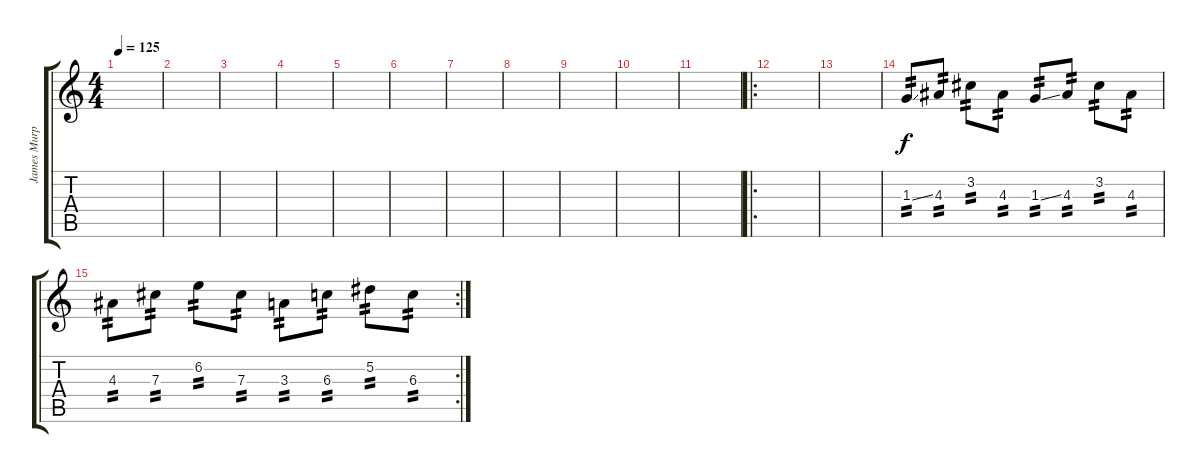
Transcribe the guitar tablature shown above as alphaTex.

\track ("James Murphy (solo)" "James Murp") {instrument distortionguitar}
\staff {score tabs}
\tuning (Eb4 Bb3 Gb3 Db3 Ab2 Db2) {hide}
\ts (4 4)
\tempo 125
\clef g2
\ks c
|
|
|
|
|
|
|
|
|
|
|
\ro
|
|
1.3{ss}.8{tp 2} 4.3.8{tp 2} 3.2.8{tp 2} 4.3.8{tp 2} 1.3{ss}.8{tp 2} 4.3.8{tp 2} 3.2.8{tp 2} 4.3.8{tp 2} |
\rc 2
4.3.8{tp 2} 7.3.8{tp 2} 6.2.8{tp 2} 7.3.8{tp 2} 3.3.8{tp 2} 6.3.8{tp 2} 5.2.8{tp 2} 6.3.8{tp 2}
